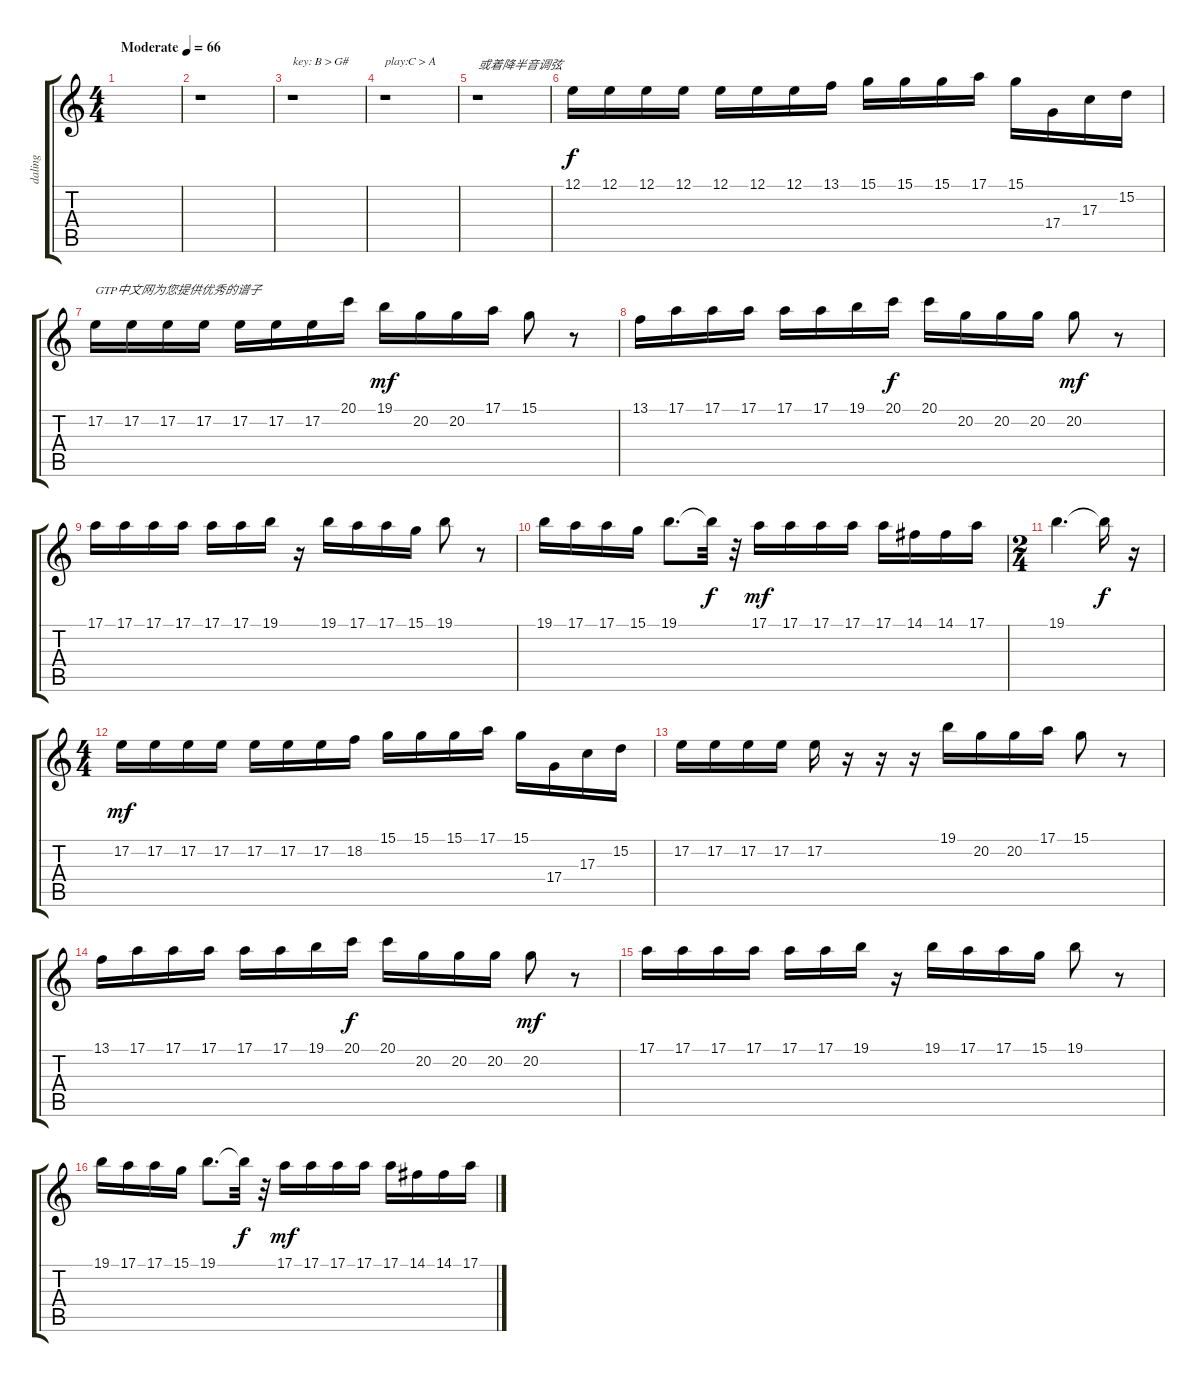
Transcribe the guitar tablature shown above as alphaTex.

\track ("daling" "daling") {instrument drawbarorgan}
\staff {score tabs}
\tuning (E4 B3 G3 D3 A2 E2) {hide}
\ts (4 4)
\tempo (66 "Moderate")
\clef g2
\ks c
|
r.1 |
r.1{txt "key: B > G#"} |
r.1{txt "play:C > A"} |
r.1{txt "或着降半音调弦"} |
12.1.16 12.1.16 12.1.16 12.1.16 12.1.16 12.1.16 12.1.16 13.1.16 15.1.16 15.1.16 15.1.16 17.1.16 15.1.16 17.4.16 17.3.16 15.2.16 |
17.2.16{txt "GTP中文网为您提供优秀的谱子"} 17.2.16 17.2.16 17.2.16 17.2.16 17.2.16{dy f} 17.2.16 20.1.16 19.1.16{dy mf} 20.2.16 20.2.16 17.1.16 15.1.8 r.8 |
13.1.16 17.1.16 17.1.16 17.1.16 17.1.16 17.1.16 19.1.16 20.1.16{dy f} 20.1.16 20.2.16 20.2.16 20.2.16 20.2.8{dy mf} r.8 |
17.1.16 17.1.16 17.1.16 17.1.16 17.1.16 17.1.16 19.1.16 r.16 19.1.16 17.1.16 17.1.16 15.1.16 19.1.8 r.8 |
19.1.16 17.1.16 17.1.16 15.1.16 19.1.8{d} 19.1{t}.32{dy f} r.32 17.1.16{dy mf} 17.1.16 17.1.16 17.1.16 17.1.16 14.1.16 14.1.16 17.1.16 |
\ts (2 4)
19.1.4{d} 19.1{t}.16{dy f} r.16 |
\ts (4 4)
17.2.16{txt "" dy mf} 17.2.16 17.2.16 17.2.16 17.2.16 17.2.16 17.2.16 18.2.16 15.1.16 15.1.16 15.1.16 17.1.16 15.1.16 17.4.16 17.3.16 15.2.16 |
17.2.16 17.2.16 17.2.16 17.2.16 17.2.16 r.16 r.16 r.16 19.1.16 20.2.16 20.2.16 17.1.16 15.1.8 r.8 |
13.1.16 17.1.16 17.1.16 17.1.16 17.1.16 17.1.16 19.1.16 20.1.16{dy f} 20.1.16 20.2.16 20.2.16 20.2.16 20.2.8{dy mf} r.8 |
17.1.16 17.1.16 17.1.16 17.1.16 17.1.16 17.1.16 19.1.16 r.16 19.1.16 17.1.16 17.1.16 15.1.16 19.1.8 r.8 |
19.1.16 17.1.16 17.1.16 15.1.16 19.1.8{d} 19.1{t}.32{dy f} r.32 17.1.16{txt "" dy mf} 17.1.16 17.1.16 17.1.16 17.1.16 14.1.16 14.1.16 17.1.16
